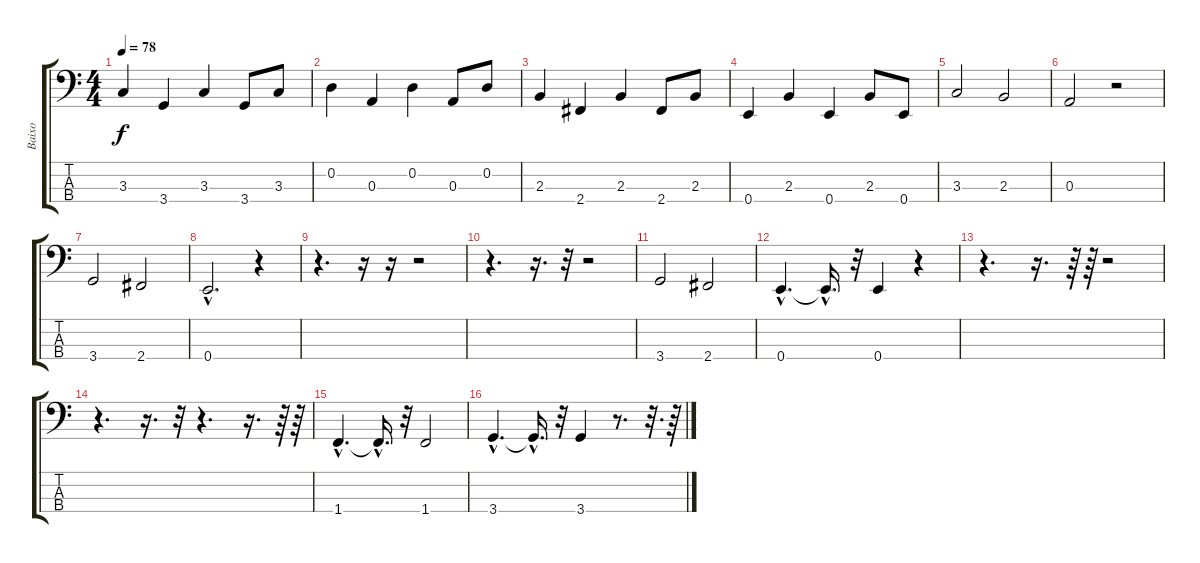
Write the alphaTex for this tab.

\track ("Baixo" "Baixo") {instrument slapbass2}
\staff {score tabs}
\tuning (G2 D2 A1 E1) {hide}
\ts (4 4)
\tempo 78
\clef f4
\ks c
3.3.4{dy f} 3.4.4 3.3.4 3.4.8 3.3.8 |
0.2.4 0.3.4 0.2.4 0.3.8 0.2.8 |
2.3.4 2.4.4 2.3.4 2.4.8 2.3.8 |
0.4.4 2.3.4 0.4.4 2.3.8 0.4.8 |
3.3.2 2.3.2 |
0.3.2 r.2 |
3.4.2 2.4.2 |
0.4{hac}.2{d} r.4 |
r.4{d} r.16 r.16 r.2 |
r.4{d} r.16{d} r.32 r.2 |
3.4.2 2.4.2 |
0.4{hac}.4{d} 0.4{hac t}.16{d} r.32 0.4.4 r.4 |
r.4{d} r.16{d} r.64 r.64 r.2 |
r.4{d} r.16{d} r.32 r.4{d} r.16{d} r.64 r.64 |
1.4{hac}.4{d} 1.4{hac t}.16{d} r.32 1.4.2 |
3.4{hac}.4{d} 3.4{hac t}.16{d} r.32 3.4.4 r.8{d} r.32{d} r.64
